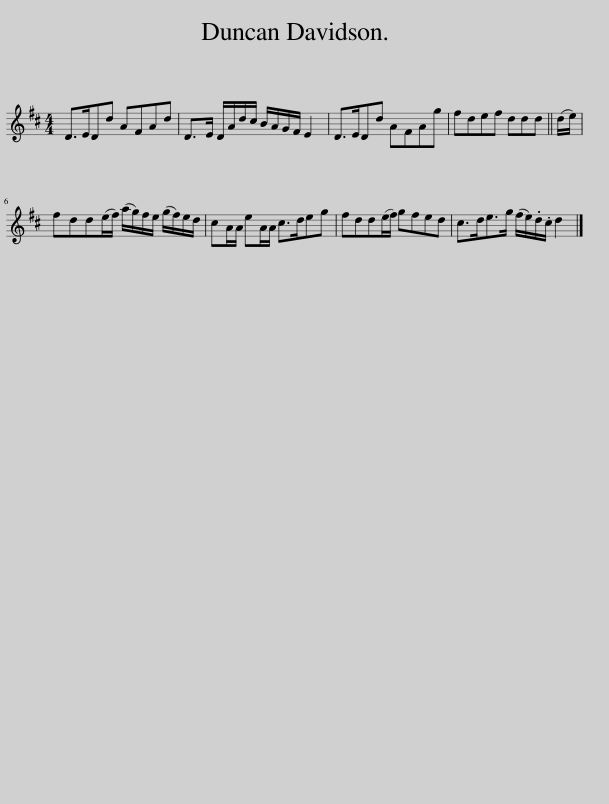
X:1
L:1/8
M:4/4
I:linebreak $
K:D
V:1 treble
V:1
 D>EDd AFAd | D>E D/A/d/c/ B/A/G/F/ E2 | D>EDd AFAg | fdef ddd || (d/e/) |$ %5
 fdd(e/f/) (a/g/)f/e/ (g/f/)e/d/ | cA/A/ eA/A/ c>deg | fdd(e/f/) gfed | c>de>g (f/e/).d/.c/ d2 |] %9
